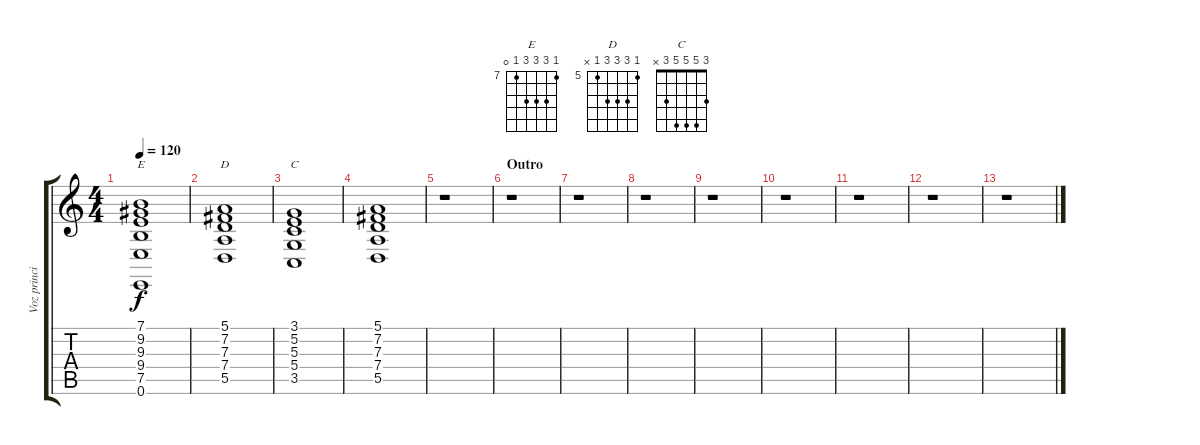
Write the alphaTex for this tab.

\track ("Voz principal" "Voz princi") {instrument lead6voice}
\staff {score tabs}
\tuning (E4 B3 G3 D3 A2 E2) {hide}
\chord ("E" 7 9 9 9 7 0) {firstfret 7}
\chord ("D" 5 7 7 7 5 x) {firstfret 5}
\chord ("C" 3 5 5 5 3 x)
\ts (4 4)
\tempo 120
\clef g2
\ks c
(7.1 9.2 9.3 9.4 7.5 0.6).1{ch "E" dy f instrument synthstrings1} |
(5.1 7.2 7.3 7.4 5.5).1{ch "D"} |
(3.1 5.2 5.3 5.4 3.5).1{ch "C"} |
(5.1 7.2 7.3 7.4 5.5).1 |
r.1 |
\section ("" "Outro")
r.1 |
r.1 |
r.1 |
r.1 |
r.1 |
r.1 |
r.1 |
r.1
